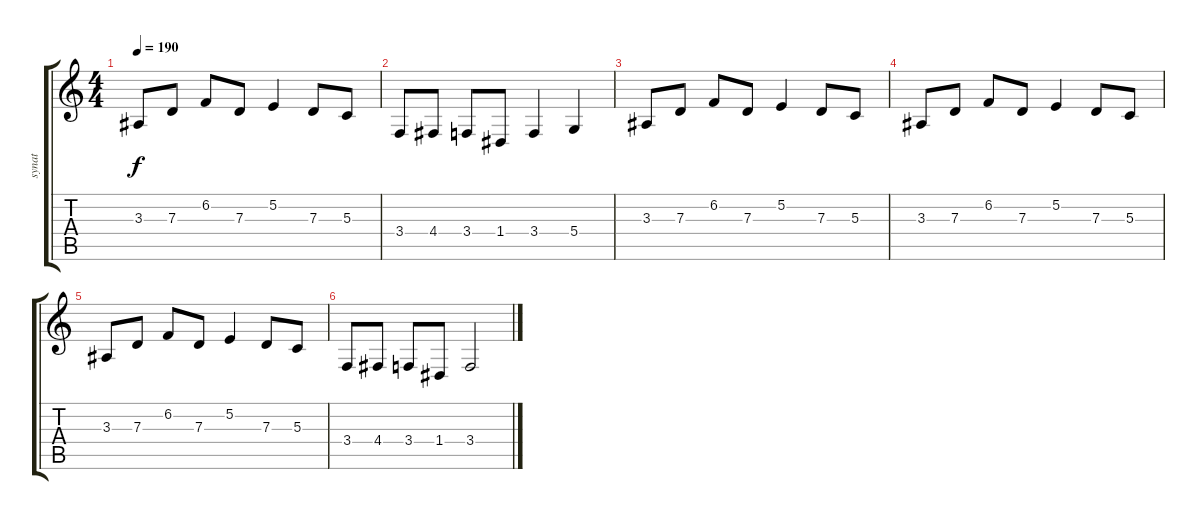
\track ("synat" "synat") {instrument lead5charang}
\staff {score tabs}
\tuning (E4 B3 G3 D3 A2 E2) {hide}
\ts (4 4)
\tempo 190
\clef g2
\ks c
3.3.8{dy f} 7.3.8 6.2.8 7.3.8 5.2.4 7.3.8 5.3.8 |
3.4.8 4.4.8 3.4.8 1.4.8 3.4.4 5.4.4 |
3.3.8 7.3.8 6.2.8 7.3.8 5.2.4 7.3.8 5.3.8 |
3.3.8 7.3.8 6.2.8 7.3.8 5.2.4 7.3.8 5.3.8 |
3.3.8 7.3.8 6.2.8 7.3.8 5.2.4 7.3.8 5.3.8 |
3.4.8 4.4.8 3.4.8 1.4.8 3.4.2
